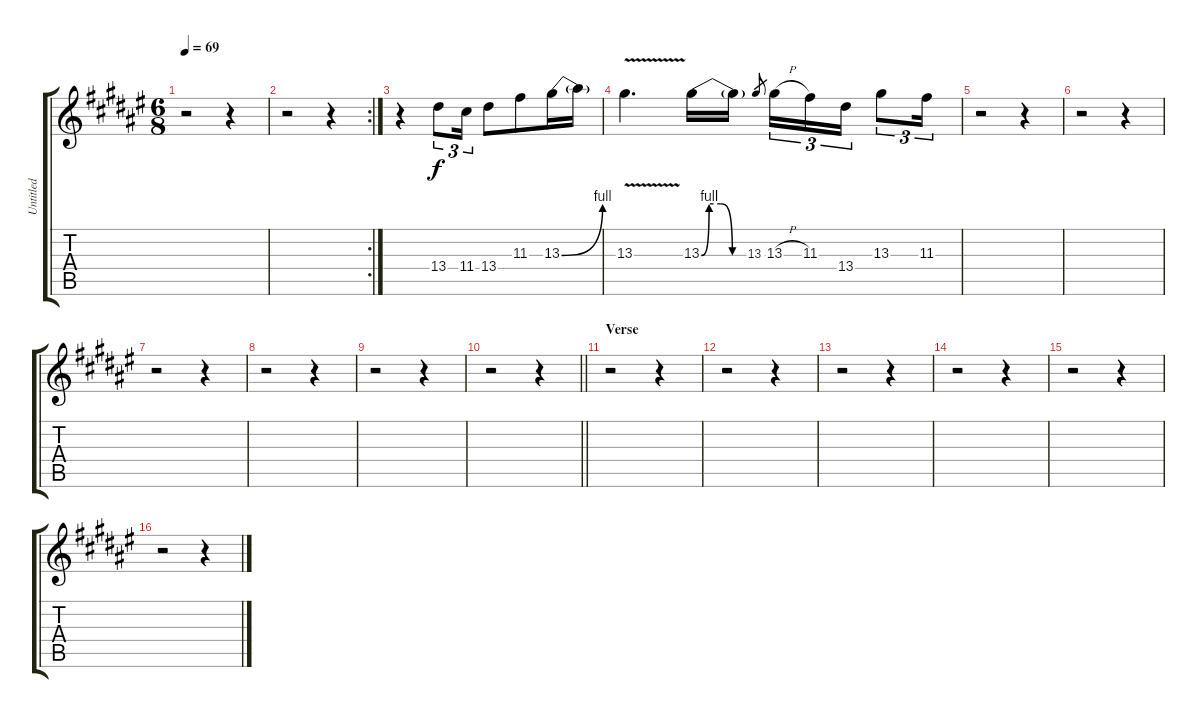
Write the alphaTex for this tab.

\track ("Untitled" "Untitled") {instrument overdrivenguitar}
\staff {score tabs}
\tuning (E4 B3 G3 D3 A2 E2) {hide}
\ts (6 8)
\tempo 69
\clef g2
\ks d#minor
r.2{dy f} r.4 |
\rc 2
r.2 r.4 |
r.4 13.4.8{tu (3 2)} 11.4.16{tu (3 2)} 13.4.8 11.3.8 13.3{be (bend 0 0 60 4)}.16 13.3{t}.16 |
13.3{v}.4{d} 13.3{be (custom 0 0 10 4 25 4 40 0 60 0)}.16 13.3{t}.16 13.3.8{gr beam splitsecondary} 13.3{h}.16{tu (3 2)} 11.3.16{tu (3 2)} 13.4.16{tu (3 2)} 13.3.8{tu (3 2)} 11.3.16{tu (3 2)} |
r.2 r.4 |
r.2 r.4 |
r.2 r.4 |
r.2 r.4 |
r.2 r.4 |
\barLineRight lightlight
r.2 r.4 |
\section ("" "Verse")
r.2 r.4 |
r.2 r.4 |
r.2 r.4 |
r.2 r.4 |
r.2 r.4 |
r.2 r.4
